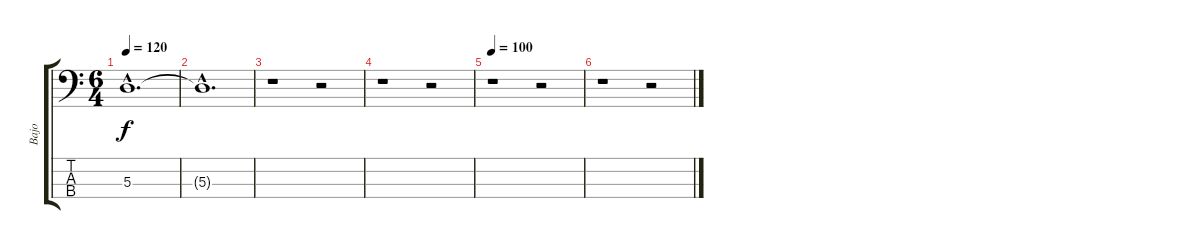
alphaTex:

\track ("Bajo" "Bajo") {instrument electricbassfinger}
\staff {score tabs}
\tuning (G2 D2 A1 E1) {hide}
\ts (6 4)
\tempo 120
\clef f4
\ks c
5.3{hac t}.1{d dy f} |
5.3{hac t}.1{d} |
r.1 r.2 |
r.1 r.2 |
\tempo 100
r.1 r.2 |
r.1 r.2
